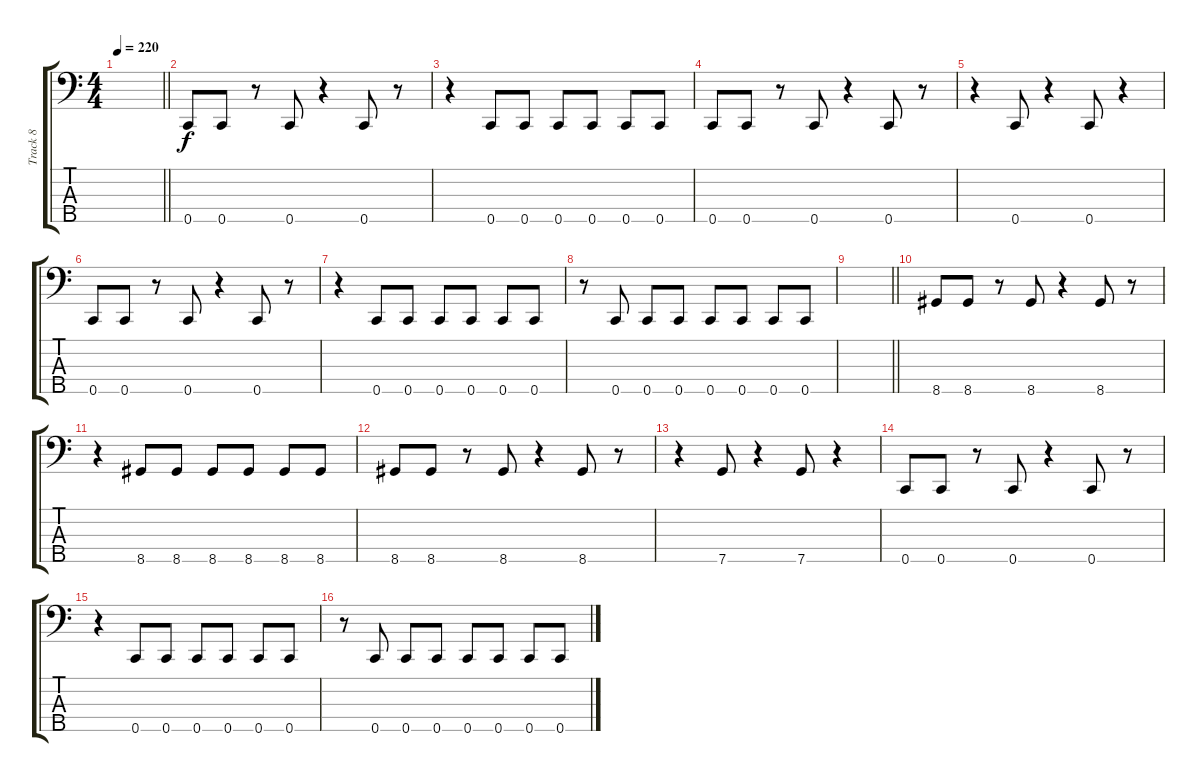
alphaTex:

\track ("Track 8" "Track 8") {instrument slapbass1}
\staff {score tabs}
\tuning (Bb2 F2 C2 G1 C1) {hide}
\ts (4 4)
\tempo 220
\clef f4
\barLineRight lightlight
\ks c
|
\section ("" "")
0.5.8 0.5.8 r.8 0.5.8 r.4 0.5.8 r.8 |
r.4 0.5.8 0.5.8 0.5.8 0.5.8 0.5.8 0.5.8 |
0.5.8 0.5.8 r.8 0.5.8 r.4 0.5.8 r.8 |
r.4 0.5.8 r.4 0.5.8 r.4 |
0.5.8 0.5.8 r.8 0.5.8 r.4 0.5.8 r.8 |
r.4 0.5.8 0.5.8 0.5.8 0.5.8 0.5.8 0.5.8 |
r.8 0.5.8 0.5.8 0.5.8 0.5.8 0.5.8 0.5.8 0.5.8 |
\barLineRight lightlight
|
\section ("" "")
8.5.8 8.5.8 r.8 8.5.8 r.4 8.5.8 r.8 |
r.4 8.5.8 8.5.8 8.5.8 8.5.8 8.5.8 8.5.8 |
8.5.8 8.5.8 r.8 8.5.8 r.4 8.5.8 r.8 |
r.4 7.5.8 r.4 7.5.8 r.4 |
0.5.8 0.5.8 r.8 0.5.8 r.4 0.5.8 r.8 |
r.4 0.5.8 0.5.8 0.5.8 0.5.8 0.5.8 0.5.8 |
r.8 0.5.8 0.5.8 0.5.8 0.5.8 0.5.8 0.5.8 0.5.8
